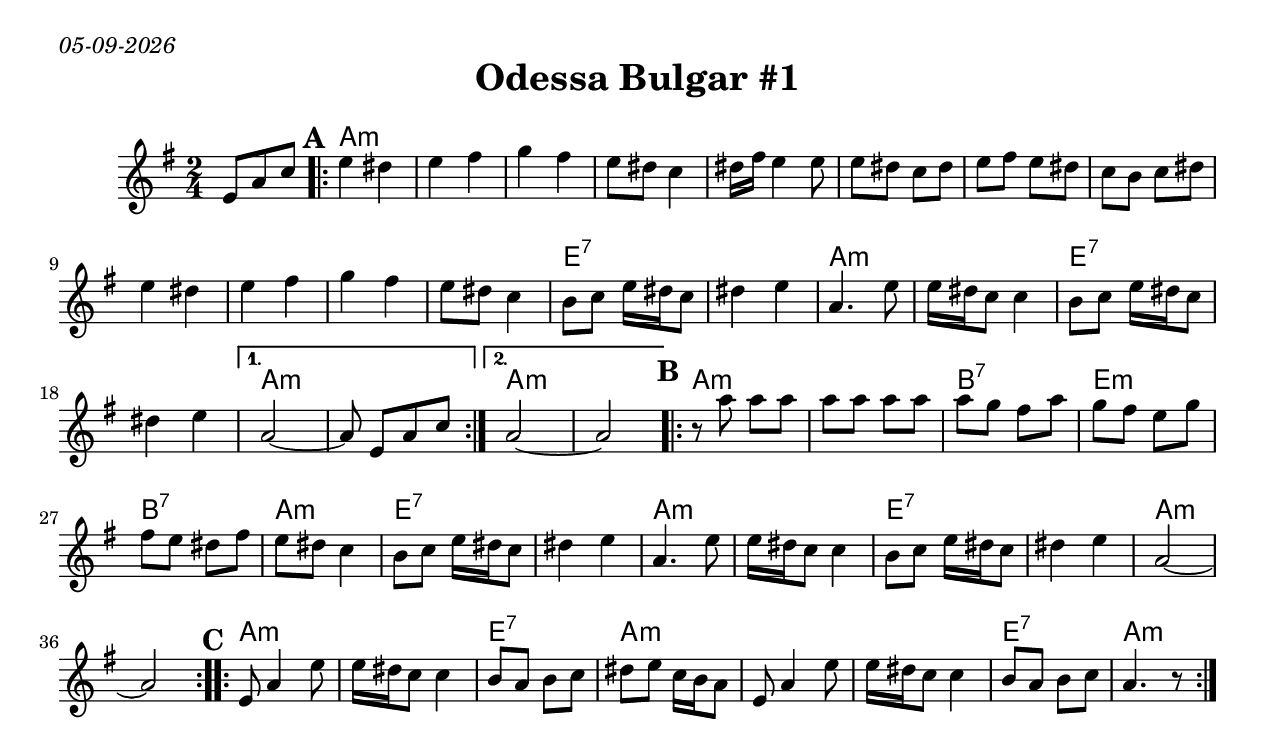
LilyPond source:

\version "2.20.0"
\include "english.ly"
\paper{
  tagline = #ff
  print-all-headers = ##t
  #(set-paper-size "letter")
}
date = #(strftime "%d-%m-%Y" (localtime (current-time)))

\markup{ \italic{ \date }  }

%\markup{ Got something to say? }

global = {
  \clef treble
  \key g \major
  \time 2/4
  \set Score.markFormatter = #format-mark-box-alphabet
}

%#################################### Melody ########################
%melody =  \transpose c d \relative c'' {  %transpose for clarinet
melody = \relative c' {
  \global
  \partial 8*3 e8 [a c]    %lead in notes

  \repeat volta 2{
   \mark \default
   e4 ds
   e fs
   g4 fs
   e8 [ds] c4|

   ds16 [fs] e4 e8|
   e8 [ds] c [ds]
   e8 fs e ds c b c ds
   e4 ds

   e fs
   g4 fs
   e8 ds c4
   b8 c e16 ds c8
   ds4 e
   a,4. e'8
   e16 ds c8 c4
   b8 c e16 ds c8
   ds4 e
  }
  \alternative {
    {a,2~ a8 e [a c] }
    {a2~a2}
  }

  \repeat volta 2{
   \mark \default
   r8 a' a a
   a8 a a a
   a8 g fs a
   g8 fs e g
   fs8 e ds fs
   e8 ds c4b8 c e16 ds c8
  ds4 e
  a,4. e'8
  e16 ds c8 c4
  %gs8 a f16 e d8
  b8 c e16 ds c8
  ds4 e
  a,2~a2
  }

   \repeat volta 2{
     \mark \default
     e8 a4 e'8
     e16 ds c8 c4
     b8 a b c
     ds8 e  c16 b a8

     e8 a4 e'8
     e16 ds c8 c4
     b8 a b c
    a4. r8

  }
}
%################################# Lyrics #####################
%\addlyrics{ \set stanza = #"1. " }
%################################# Chords #######################
harmonies = \chordmode {
s8*3
a2*12:m
e2*2:7
a2*2:m
e2*2:7
a2*2:m
a2*2:m
%b
a2*2:m
b2:7
e2:m
b2:7
a2:m
e2*2:7
a2*2:m
e2*2:7
a2*2:m
%c
a2*2:m
e2:7
a2*3:m
e2:7
a2:m
}

\score {
  % transpose score below
  %\transpose c d
  <<
    \new ChordNames {
      \set chordChanges = ##f
      \harmonies
    }
    \new Staff   \melody
  >>
  \header{
    title= "Odessa Bulgar #1"
    subtitle=""
    composer= ""
    instrument =""
    arranger= ""
  }
  \layout{indent = 1.0\cm}
  \midi {
    \tempo 4 = 120

    % \midi { }
  }
}
%{
% more verses:
\markup{}
\markup {
  \font-size #2
  \fill-line {
    \hspace #0.1 % distance from left margin
    \column {
      \line { "1."
	\column {
	  ""
	}
      }
      \hspace #0.2 % vertical distance between verses
      \line { "2."
	\column {
	 ""
	}
      }
    }
    \hspace #0.1  % horiz. distance between columns
    \column {
      \line { "3."
	\column {
	  ""
	}
      }
      \hspace #0.2 % distance between verses
      \line { "4."
	\column {
	 ""
	}
      }
    }
    \hspace #0.1 % distance to right margin
  }
}

%}
